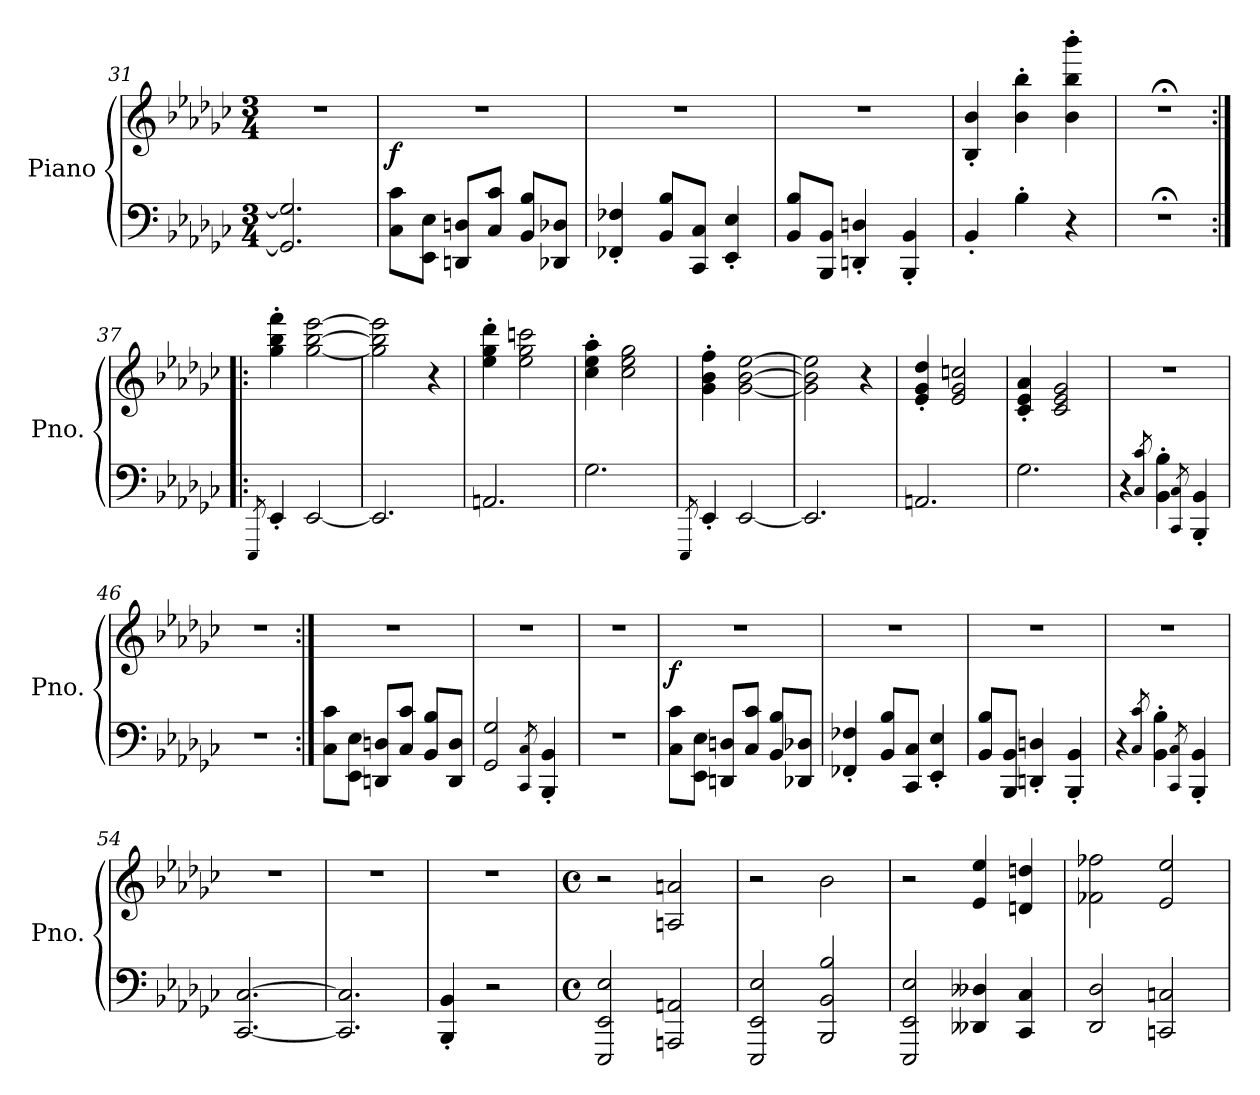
**kern	**kern	**dynam
*part1	*part1	*part1
*staff2	*staff1	*staff1/2
*I"Piano	*	*
*I'Pno.	*	*
*clefF4	*clefG2	*
*k[b-e-a-d-g-c-]	*k[b-e-a-d-g-c-]	*
*M3/4	*M3/4	*
*MM240	*MM240	*
=31	=31	=31
2.GG-/] 2.G-/]	2.r	.
=32	=32	=32
*	*MM276	*
!	!	!LO:DY:b
8C-\ 8c-\L	2.r	f
8EE-\ 8E-\J	.	.
8DDn/ 8Dn/L	.	.
8C-/ 8c-/J	.	.
8BB-/ 8B-/L	.	.
8DD-X/ 8D-X/J	.	.
!!LO:LB:g=z
=33	=33	=33
4FF-X/' 4F-X/'	2.r	.
8BB-/ 8B-/L	.	.
8CC-/ 8C-/J	.	.
4EE-/' 4E-/'	.	.
=34	=34	=34
8BB-/ 8B-/L	2.r	.
8BBB-/ 8BB-/J	.	.
4DDn/' 4Dn/'	.	.
4BBB-/' 4BB-/'	.	.
=35	=35	=35
4BB-'/	4B-/' 4b-/'	.
4B-'\	4b-\' 4bb-\'	.
4r	4b-\' 4bb-\' 4bbb-\'	.
=36	=36	=36
2.r;<	2.r;<	.
=37:|!|:	=37:|!|:	=37:|!|:
8qEEE-/	.	.
4EE-'/	4gg-\' 4bb-\' 4fff\'	.
[2EE-/	[2gg-\ [2bb-\ [2eee-\	.
=38	=38	=38
2.EE-/]	2gg-\] 2bb-\] 2eee-\]	.
.	4r	.
=39	=39	=39
2.AAn/	4ee-\' 4gg-\' 4ddd-\'	.
.	2ee-\ 2gg-\ 2cccn\	.
=40	=40	=40
2.G-\	4cc-\' 4ee-\' 4aa-\'	.
.	2cc-\ 2ee-\ 2gg-\	.
=41	=41	=41
8qEEE-/	.	.
4EE-'/	4g-\' 4b-\' 4ff\'	.
[2EE-/	[2g-\ [2b-\ [2ee-\	.
=42	=42	=42
2.EE-/]	2g-\] 2b-\] 2ee-\]	.
.	4r	.
!!LO:LB:g=z
=43	=43	=43
2.AAn/	4e-/' 4g-/' 4dd-/'	.
.	2e-/ 2g-/ 2ccn/	.
=44	=44	=44
2.G-\	4c-/' 4e-/' 4a-/'	.
.	2c-/ 2e-/ 2g-/	.
=45	=45	=45
4r	2.r	.
8qC-/ 8qc-/	.	.
4BB-\' 4B-\'	.	.
8qCC-/ 8qC-/	.	.
4BBB-/' 4BB-/'	.	.
=46	=46	=46
2.r	2.r	.
=47:|!	=47:|!	=47:|!
8C-\ 8c-\L	2.r	.
8EE-\ 8E-\J	.	.
8DDn/ 8Dn/L	.	.
8C-/ 8c-/J	.	.
8BB-/ 8B-/L	.	.
8DD/ 8D/J	.	.
=48	=48	=48
2GG-/ 2G-/	2.r	.
8qCC-/ 8qC-/	.	.
4BBB-/' 4BB-/'	.	.
=49	=49	=49
2.r	2.r	.
=50	=50	=50
!	!	!LO:DY:b
8C-\ 8c-\L	2.r	f
8EE-\ 8E-\J	.	.
8DDn/ 8Dn/L	.	.
8C-/ 8c-/J	.	.
8BB-/ 8B-/L	.	.
8DD-X/ 8D-X/J	.	.
!!LO:LB:g=z
=51	=51	=51
4FF-X/' 4F-X/'	2.r	.
8BB-/ 8B-/L	.	.
8CC-/ 8C-/J	.	.
4EE-/' 4E-/'	.	.
=52	=52	=52
8BB-/ 8B-/L	2.r	.
8BBB-/ 8BB-/J	.	.
4DDn/' 4Dn/'	.	.
4BBB-/' 4BB-/'	.	.
=53	=53	=53
4r	2.r	.
8qC-/ 8qc-/	.	.
4BB-\' 4B-\'	.	.
8qCC-/ 8qC-/	.	.
4BBB-/' 4BB-/'	.	.
=54	=54	=54
[2.CC-/ [2.C-/	2.r	.
=55	=55	=55
2.CC-/] 2.C-/]	2.r	.
=56	=56	=56
4BBB-/' 4BB-/'	2.r	.
2r	.	.
=57	=57	=57
*M4/4	*M4/4	*
*met(c)	*met(c)	*
2EEE-/ 2EE-/ 2E-/	2r	.
2AAAn/ 2AAn/	2An/ 2an/	.
=58	=58	=58
2EEE-/ 2EE-/ 2E-/	2r	.
2BBB-/ 2BB-/ 2B-/	2b-\	.
=59	=59	=59
2EEE-/ 2EE-/ 2E-/	2r	.
4DD--X/ 4D--X/	4e-/ 4ee-/	.
4CC-/ 4C-/	4dn/ 4ddn/	.
!!LO:PB:g=z
=60	=60	=60
2DD-/ 2D-/	2f-X\ 2ff-X\	.
2CCn/ 2Cn/	2e-/ 2ee-/	.
=	=	=
*-	*-	*-
